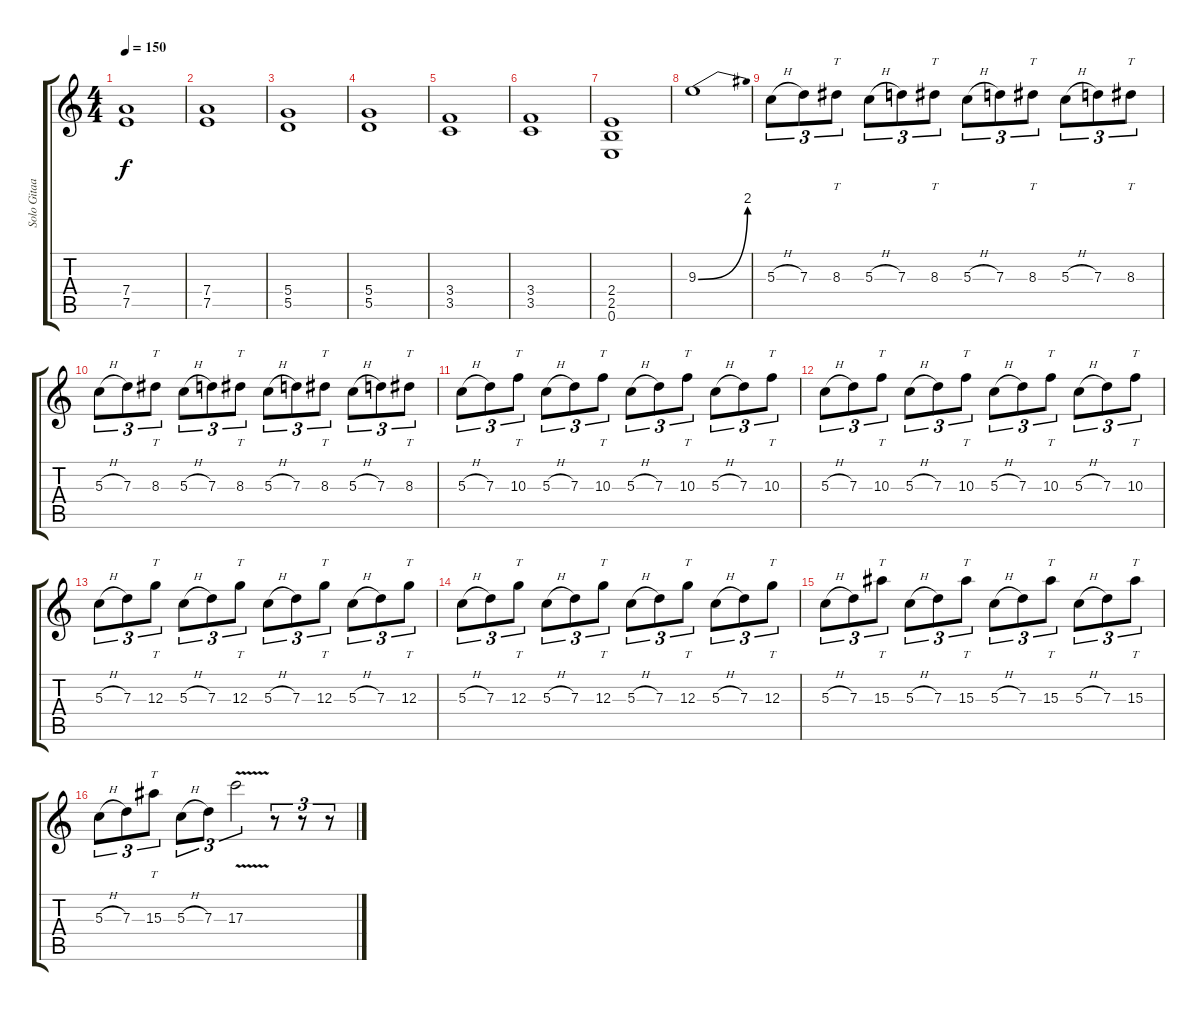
\track ("Solo Gitaar" "Solo Gitaa") {instrument overdrivenguitar}
\staff {score tabs}
\tuning (E4 B3 G3 D3 A2 E2) {hide}
\ts (4 4)
\tempo 150
\clef g2
\ks c
(7.4 7.5).1{dy f} |
(7.4 7.5).1 |
(5.4 5.5).1 |
(5.4 5.5).1 |
(3.4 3.5).1 |
(3.4 3.5).1 |
(2.4 2.5 0.6).1 |
9.3{be (bend 0 0 60 8)}.1 |
5.3{h}.8{tu (3 2)} 7.3.8{tu (3 2)} 8.3.8{tt tu (3 2)} 5.3{h}.8{tu (3 2)} 7.3.8{tu (3 2)} 8.3.8{tt tu (3 2)} 5.3{h}.8{tu (3 2)} 7.3.8{tu (3 2)} 8.3.8{tt tu (3 2)} 5.3{h}.8{tu (3 2)} 7.3.8{tu (3 2)} 8.3.8{tt tu (3 2)} |
5.3{h}.8{tu (3 2)} 7.3.8{tu (3 2)} 8.3.8{tt tu (3 2)} 5.3{h}.8{tu (3 2)} 7.3.8{tu (3 2)} 8.3.8{tt tu (3 2)} 5.3{h}.8{tu (3 2)} 7.3.8{tu (3 2)} 8.3.8{tt tu (3 2)} 5.3{h}.8{tu (3 2)} 7.3.8{tu (3 2)} 8.3.8{tt tu (3 2)} |
5.3{h}.8{tu (3 2)} 7.3.8{tu (3 2)} 10.3.8{tt tu (3 2)} 5.3{h}.8{tu (3 2)} 7.3.8{tu (3 2)} 10.3.8{tt tu (3 2)} 5.3{h}.8{tu (3 2)} 7.3.8{tu (3 2)} 10.3.8{tt tu (3 2)} 5.3{h}.8{tu (3 2)} 7.3.8{tu (3 2)} 10.3.8{tt tu (3 2)} |
5.3{h}.8{tu (3 2)} 7.3.8{tu (3 2)} 10.3.8{tt tu (3 2)} 5.3{h}.8{tu (3 2)} 7.3.8{tu (3 2)} 10.3.8{tt tu (3 2)} 5.3{h}.8{tu (3 2)} 7.3.8{tu (3 2)} 10.3.8{tt tu (3 2)} 5.3{h}.8{tu (3 2)} 7.3.8{tu (3 2)} 10.3.8{tt tu (3 2)} |
5.3{h}.8{tu (3 2)} 7.3.8{tu (3 2)} 12.3.8{tt tu (3 2)} 5.3{h}.8{tu (3 2)} 7.3.8{tu (3 2)} 12.3.8{tt tu (3 2)} 5.3{h}.8{tu (3 2)} 7.3.8{tu (3 2)} 12.3.8{tt tu (3 2)} 5.3{h}.8{tu (3 2)} 7.3.8{tu (3 2)} 12.3.8{tt tu (3 2)} |
5.3{h}.8{tu (3 2)} 7.3.8{tu (3 2)} 12.3.8{tt tu (3 2)} 5.3{h}.8{tu (3 2)} 7.3.8{tu (3 2)} 12.3.8{tt tu (3 2)} 5.3{h}.8{tu (3 2)} 7.3.8{tu (3 2)} 12.3.8{tt tu (3 2)} 5.3{h}.8{tu (3 2)} 7.3.8{tu (3 2)} 12.3.8{tt tu (3 2)} |
5.3{h}.8{tu (3 2)} 7.3.8{tu (3 2)} 15.3.8{tt tu (3 2)} 5.3{h}.8{tu (3 2)} 7.3.8{tu (3 2)} 15.3.8{tt tu (3 2)} 5.3{h}.8{tu (3 2)} 7.3.8{tu (3 2)} 15.3.8{tt tu (3 2)} 5.3{h}.8{tu (3 2)} 7.3.8{tu (3 2)} 15.3.8{tt tu (3 2)} |
5.3{h}.8{tu (3 2)} 7.3.8{tu (3 2)} 15.3.8{tt tu (3 2)} 5.3{h}.8{tu (3 2)} 7.3.8{tu (3 2)} 17.3{v}.2{tu (3 2)} r.8{tu (3 2)} r.8{tu (3 2)} r.8{tu (3 2)}
